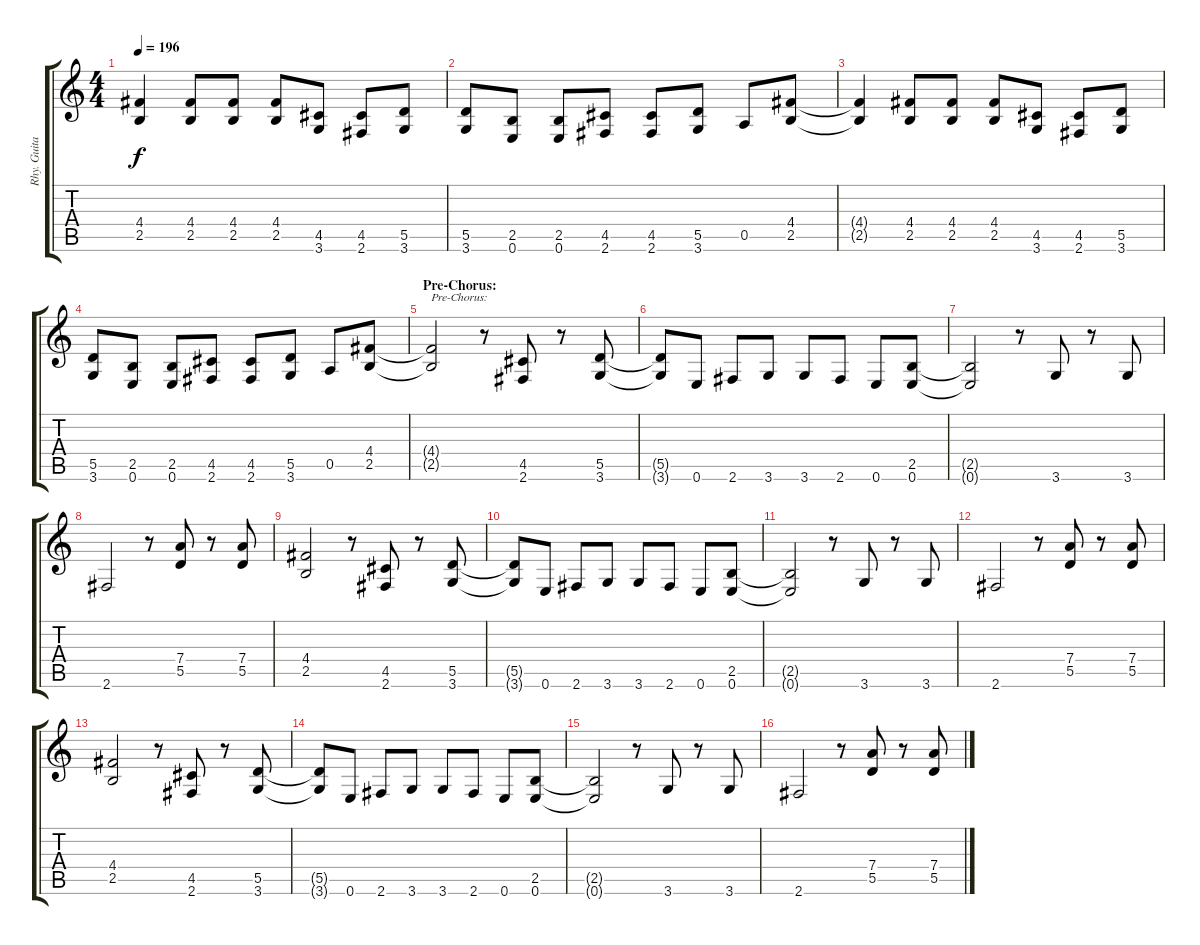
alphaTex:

\track ("Rhy. Guitar 2" "Rhy. Guita") {instrument distortionguitar}
\staff {score tabs}
\tuning (E4 B3 G3 D3 A2 E2) {hide}
\ts (4 4)
\tempo 196
\clef g2
\ks c
(4.4 2.5).4{dy f} (4.4 2.5).8 (4.4 2.5).8 (4.4 2.5).8 (4.5 3.6).8 (4.5 2.6).8 (5.5 3.6).8 |
(5.5 3.6).8 (2.5 0.6).8 (2.5 0.6).8 (4.5 2.6).8 (4.5 2.6).8 (5.5 3.6).8 0.5.8 (4.4 2.5).8 |
(4.4{t} 2.5{t}).4 (4.4 2.5).8 (4.4 2.5).8 (4.4 2.5).8 (4.5 3.6).8 (4.5 2.6).8 (5.5 3.6).8 |
(5.5 3.6).8 (2.5 0.6).8 (2.5 0.6).8 (4.5 2.6).8 (4.5 2.6).8 (5.5 3.6).8 0.5.8 (4.4 2.5).8 |
\section ("" "Pre-Chorus:")
(4.4{t} 2.5{t}).2{txt "Pre-Chorus:"} r.8 (4.5 2.6).8 r.8 (5.5 3.6).8 |
(5.5{t} 3.6{t}).8 0.6.8 2.6.8 3.6.8 3.6.8 2.6.8 0.6.8 (2.5 0.6).8 |
(2.5{t} 0.6{t}).2 r.8 3.6.8 r.8 3.6.8 |
2.6.2 r.8 (7.4 5.5).8 r.8 (7.4 5.5).8 |
(4.4 2.5).2 r.8 (4.5 2.6).8 r.8 (5.5 3.6).8 |
(5.5{t} 3.6{t}).8 0.6.8 2.6.8 3.6.8 3.6.8 2.6.8 0.6.8 (2.5 0.6).8 |
(2.5{t} 0.6{t}).2 r.8 3.6.8 r.8 3.6.8 |
2.6.2 r.8 (7.4 5.5).8 r.8 (7.4 5.5).8 |
(4.4 2.5).2 r.8 (4.5 2.6).8 r.8 (5.5 3.6).8 |
(5.5{t} 3.6{t}).8 0.6.8 2.6.8 3.6.8 3.6.8 2.6.8 0.6.8 (2.5 0.6).8 |
(2.5{t} 0.6{t}).2 r.8 3.6.8 r.8 3.6.8 |
2.6.2 r.8 (7.4 5.5).8 r.8 (7.4 5.5).8
